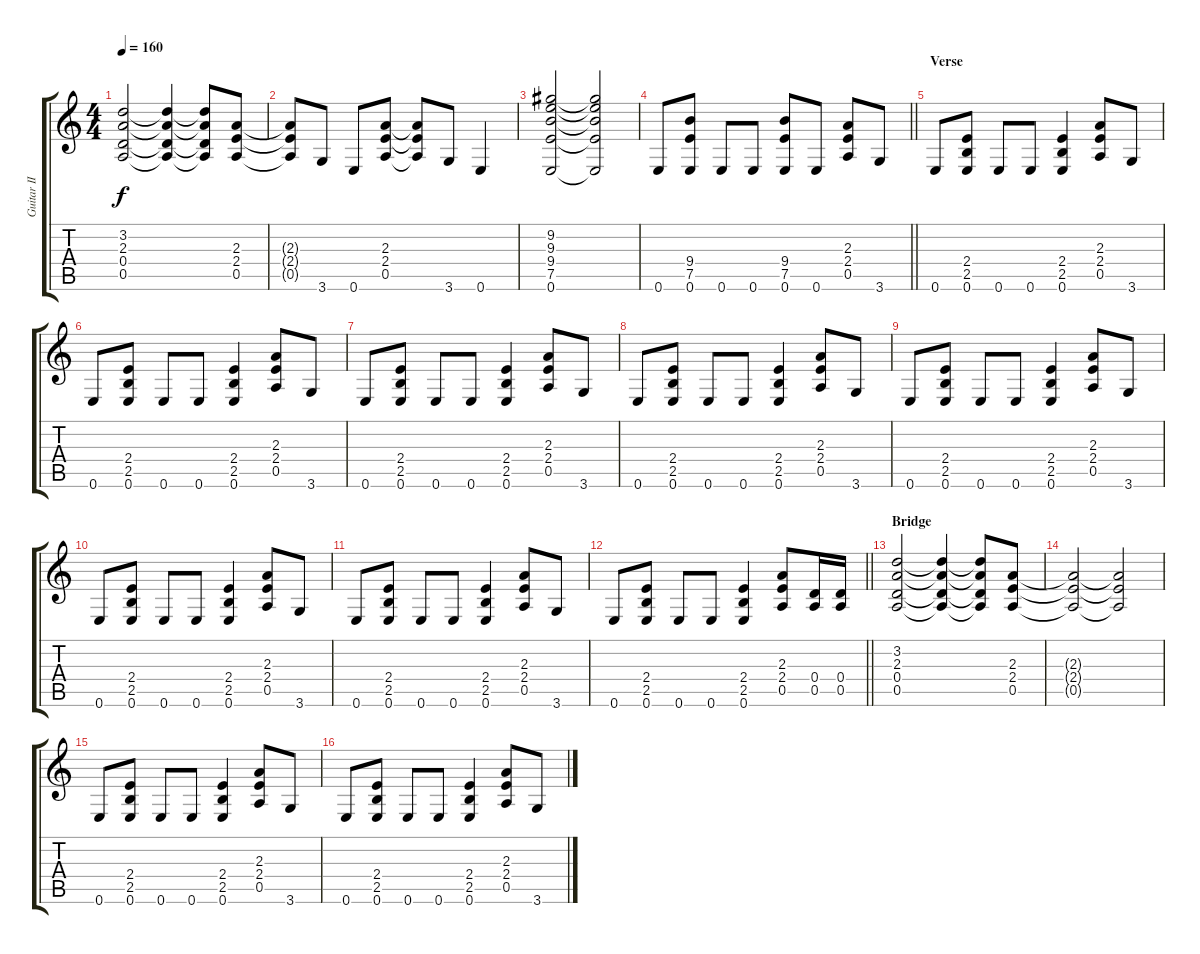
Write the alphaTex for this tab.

\track ("Guitar II" "Guitar II") {instrument overdrivenguitar}
\staff {score tabs}
\tuning (E4 B3 G3 D3 A2 E2) {hide}
\ts (4 4)
\tempo 160
\clef g2
\ks c
(3.2 2.3 0.4 0.5).2{dy f} (3.2{t} 2.3{t} 0.4{t} 0.5{t}).4 (3.2{t} 2.3{t} 0.4{t} 0.5{t}).8 (2.3 2.4 0.5).8 |
(2.3{t} 2.4{t} 0.5{t}).8 3.6.8 0.6.8 (2.3 2.4 0.5).8 (2.3{t} 2.4{t} 0.5{t}).8 3.6.8 0.6.4 |
(9.2 9.3 9.4 7.5 0.6).2 (9.2{t} 9.3{t} 9.4{t} 7.5{t} 0.6{t}).2 |
\barLineRight lightlight
0.6.8 (9.4 7.5 0.6).8 0.6.8 0.6.8 (9.4 7.5 0.6).8 0.6.8 (2.3 2.4 0.5).8 3.6.8 |
\section ("" "Verse")
0.6.8 (2.4 2.5 0.6).8 0.6.8 0.6.8 (2.4 2.5 0.6).4 (2.3 2.4 0.5).8 3.6.8 |
0.6.8 (2.4 2.5 0.6).8 0.6.8 0.6.8 (2.4 2.5 0.6).4 (2.3 2.4 0.5).8 3.6.8 |
0.6.8 (2.4 2.5 0.6).8 0.6.8 0.6.8 (2.4 2.5 0.6).4 (2.3 2.4 0.5).8 3.6.8 |
0.6.8 (2.4 2.5 0.6).8 0.6.8 0.6.8 (2.4 2.5 0.6).4 (2.3 2.4 0.5).8 3.6.8 |
0.6.8 (2.4 2.5 0.6).8 0.6.8 0.6.8 (2.4 2.5 0.6).4 (2.3 2.4 0.5).8 3.6.8 |
0.6.8 (2.4 2.5 0.6).8 0.6.8 0.6.8 (2.4 2.5 0.6).4 (2.3 2.4 0.5).8 3.6.8 |
0.6.8 (2.4 2.5 0.6).8 0.6.8 0.6.8 (2.4 2.5 0.6).4 (2.3 2.4 0.5).8 3.6.8 |
\barLineRight lightlight
0.6.8 (2.4 2.5 0.6).8 0.6.8 0.6.8 (2.4 2.5 0.6).4 (2.3 2.4 0.5).8 (0.4 0.5).16 (0.4 0.5).16 |
\section ("" "Bridge")
(3.2 2.3 0.4 0.5).2 (3.2{t} 2.3{t} 0.4{t} 0.5{t}).4 (3.2{t} 2.3{t} 0.4{t} 0.5{t}).8 (2.3 2.4 0.5).8 |
(2.3{t} 2.4{t} 0.5{t}).2 (2.3{t} 2.4{t} 0.5{t}).2 |
0.6.8 (2.4 2.5 0.6).8 0.6.8 0.6.8 (2.4 2.5 0.6).4 (2.3 2.4 0.5).8 3.6.8 |
0.6.8 (2.4 2.5 0.6).8 0.6.8 0.6.8 (2.4 2.5 0.6).4 (2.3 2.4 0.5).8 3.6.8
